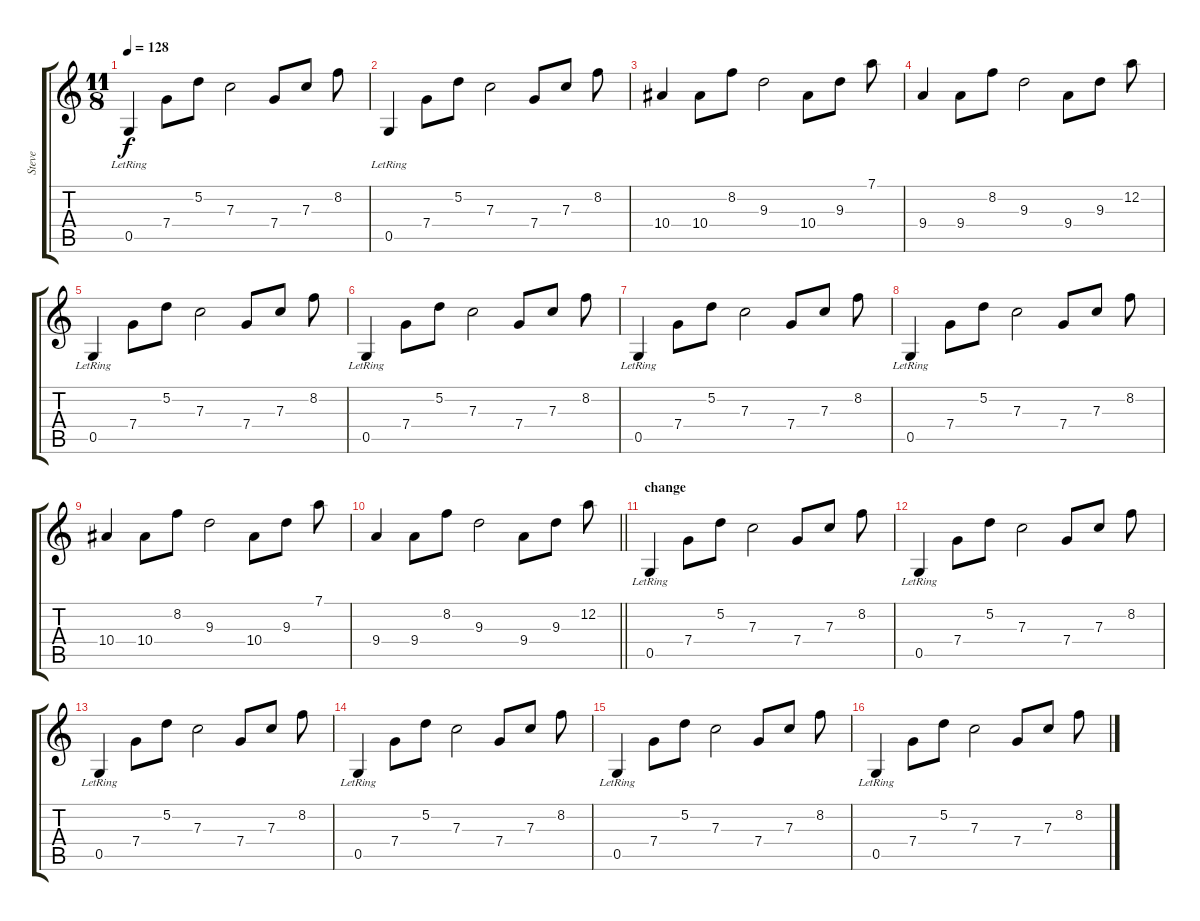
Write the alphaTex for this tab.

\track ("Steve" "Steve") {instrument electricguitarclean}
\staff {score tabs}
\tuning (D4 A3 F3 C3 G2 C2) {hide}
\ts (11 8)
\tempo 128
\clef g2
\ks c
0.5{lr}.4{dy f} 7.4.8 5.2.8 7.3.2 7.4.8 7.3.8 8.2.8 |
0.5{lr}.4 7.4.8 5.2.8 7.3.2 7.4.8 7.3.8 8.2.8 |
10.4.4 10.4.8 8.2.8 9.3.2 10.4.8 9.3.8 7.1.8 |
9.4.4 9.4.8 8.2.8 9.3.2 9.4.8 9.3.8 12.2.8 |
0.5{lr}.4 7.4.8 5.2.8 7.3.2 7.4.8 7.3.8 8.2.8 |
0.5{lr}.4 7.4.8 5.2.8 7.3.2 7.4.8 7.3.8 8.2.8 |
0.5{lr}.4 7.4.8 5.2.8 7.3.2 7.4.8 7.3.8 8.2.8 |
0.5{lr}.4 7.4.8 5.2.8 7.3.2 7.4.8 7.3.8 8.2.8 |
10.4.4 10.4.8 8.2.8 9.3.2 10.4.8 9.3.8 7.1.8 |
\barLineRight lightlight
9.4.4 9.4.8 8.2.8 9.3.2 9.4.8 9.3.8 12.2.8 |
\section ("" "change")
0.5{lr}.4 7.4.8 5.2.8 7.3.2 7.4.8 7.3.8 8.2.8 |
0.5{lr}.4 7.4.8 5.2.8 7.3.2 7.4.8 7.3.8 8.2.8 |
0.5{lr}.4 7.4.8 5.2.8 7.3.2 7.4.8 7.3.8 8.2.8 |
0.5{lr}.4 7.4.8 5.2.8 7.3.2 7.4.8 7.3.8 8.2.8 |
0.5{lr}.4 7.4.8 5.2.8 7.3.2 7.4.8 7.3.8 8.2.8 |
0.5{lr}.4 7.4.8 5.2.8 7.3.2 7.4.8 7.3.8 8.2.8
